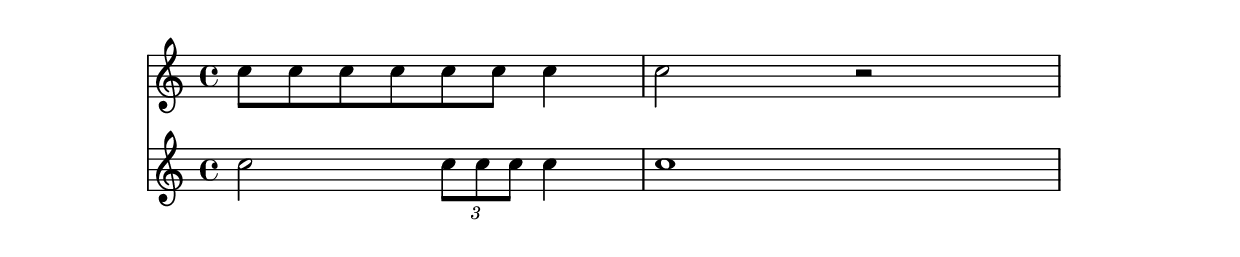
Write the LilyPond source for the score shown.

%%  Do not edit this file; it is auto-generated from LSR!
\version "2.10.12"

\header { texidoc = "
Proportional notation can be created by setting
@code{proportionalNotationDuration}. Notes will be spaced proportional
to the distance for the given duration. 
" }

\paper {
  ragged-right = ##t 
}

\relative c''
<<
  \set Score.proportionalNotationDuration = #(ly:make-moment 1 16)
  \new Staff { c8[ c c c c c] c4 c2 r2 }
  \new Staff { c2 \times 2/3 { c8 c c } c4 c1 }
>>

